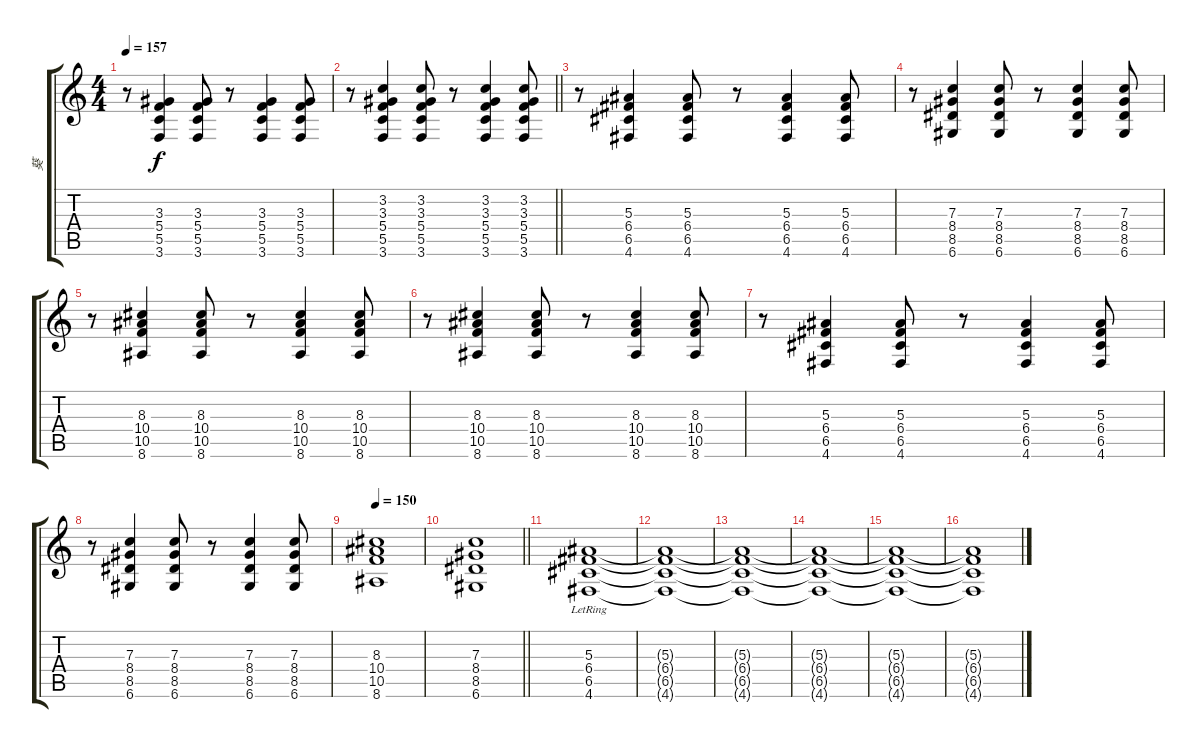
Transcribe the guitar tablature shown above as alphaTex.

\track ("葵" "葵") {instrument overdrivenguitar}
\staff {score tabs}
\tuning (D4 A3 F3 C3 G2 D2) {hide}
\ts (4 4)
\tempo 157
\clef g2
\ks c
r.8{dy f} (3.3 5.4 5.5 3.6).4 (3.3 5.4 5.5 3.6).8 r.8 (3.3 5.4 5.5 3.6).4 (3.3 5.4 5.5 3.6).8 |
\barLineRight lightlight
r.8 (3.2 3.3 5.4 5.5 3.6).4 (3.2 3.3 5.4 5.5 3.6).8 r.8 (3.2 3.3 5.4 5.5 3.6).4 (3.2 3.3 5.4 5.5 3.6).8 |
\section ("" "")
r.8 (5.3 6.4 6.5 4.6).4 (5.3 6.4 6.5 4.6).8 r.8 (5.3 6.4 6.5 4.6).4 (5.3 6.4 6.5 4.6).8 |
r.8 (7.3 8.4 8.5 6.6).4 (7.3 8.4 8.5 6.6).8 r.8 (7.3 8.4 8.5 6.6).4 (7.3 8.4 8.5 6.6).8 |
r.8 (8.3 10.4 10.5 8.6).4 (8.3 10.4 10.5 8.6).8 r.8 (8.3 10.4 10.5 8.6).4 (8.3 10.4 10.5 8.6).8 |
r.8 (8.3 10.4 10.5 8.6).4 (8.3 10.4 10.5 8.6).8 r.8 (8.3 10.4 10.5 8.6).4 (8.3 10.4 10.5 8.6).8 |
r.8 (5.3 6.4 6.5 4.6).4 (5.3 6.4 6.5 4.6).8 r.8 (5.3 6.4 6.5 4.6).4 (5.3 6.4 6.5 4.6).8 |
r.8 (7.3 8.4 8.5 6.6).4 (7.3 8.4 8.5 6.6).8 r.8 (7.3 8.4 8.5 6.6).4 (7.3 8.4 8.5 6.6).8 |
\tempo 150
(8.3 10.4 10.5 8.6).1 |
\barLineRight lightlight
(7.3 8.4 8.5 6.6).1 |
\section ("" "")
(5.3{lr} 6.4{lr} 6.5{lr} 4.6{lr}).1 |
(5.3{t} 6.4{t} 6.5{t} 4.6{t}).1 |
(5.3{t} 6.4{t} 6.5{t} 4.6{t}).1 |
(5.3{t} 6.4{t} 6.5{t} 4.6{t}).1 |
(5.3{t} 6.4{t} 6.5{t} 4.6{t}).1 |
(5.3{t} 6.4{t} 6.5{t} 4.6{t}).1
